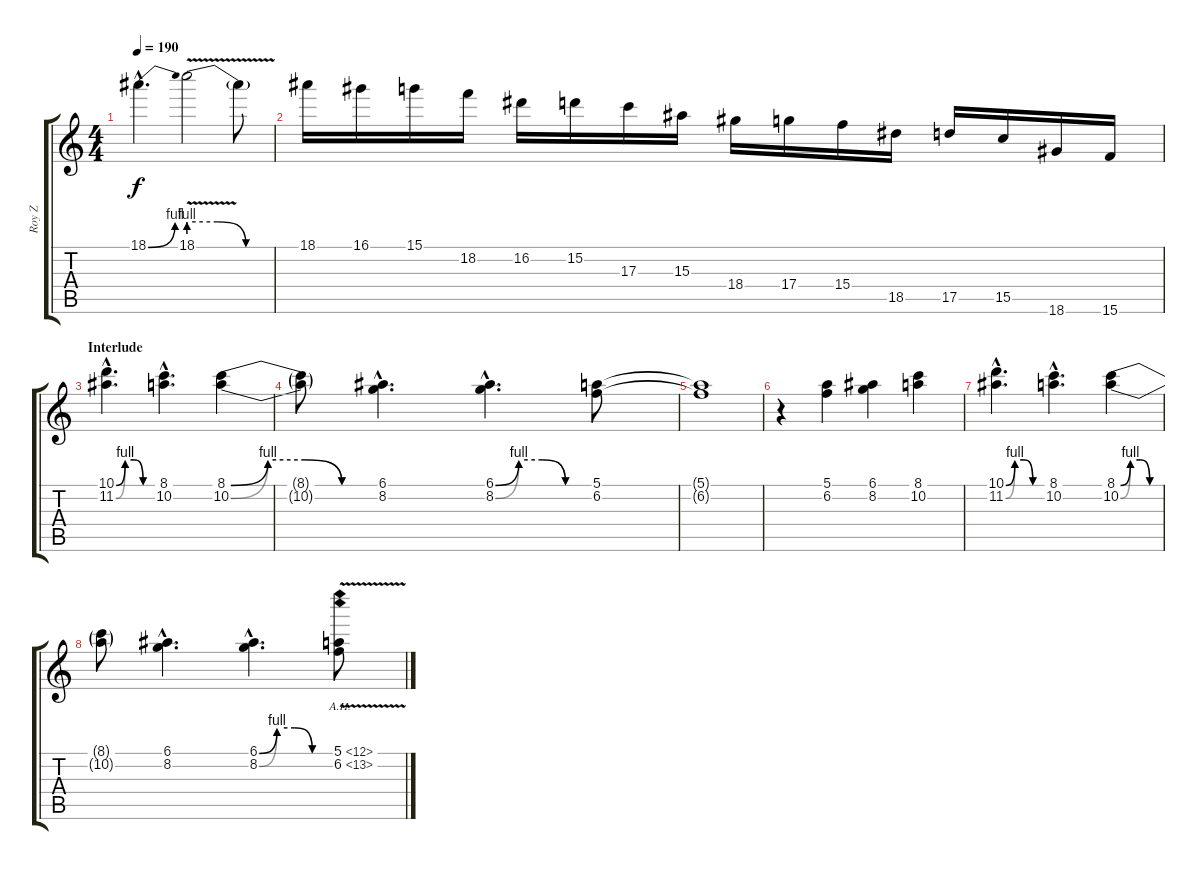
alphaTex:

\track ("Roy Z" "Roy Z") {instrument distortionguitar}
\staff {score tabs}
\tuning (E4 B3 G3 D3 A2 D2) {hide}
\ts (4 4)
\tempo 190
\clef g2
\ks c
18.1{be (bend 0 0 60 4) hac}.4{d dy f} 18.1{be (custom 0 4 20 4 40 0 60 0) v}.2 18.1{t}.8 |
18.1.16 16.1.16 15.1.16 18.2.16 16.2.16 15.2.16 17.3.16 15.3.16 18.4.16 17.4.16 15.4.16 18.5.16 17.5.16 15.5.16 18.6.16 15.6.16 |
\section ("" "Interlude")
(10.1{be (custom 0 0 15 4 30 4 45 0 60 0) hac} 11.2{be (custom 0 0 15 4 30 4 45 0 60 0) hac}).4{d} (8.1{hac} 10.2{hac}).4{d} (8.1{be (custom 0 0 15 4 30 4 45 0 60 0)} 10.2{be (custom 0 0 15 4 30 4 45 0 60 0)}).4 |
(8.1{t} 10.2{t}).8 (6.1{hac} 8.2{hac}).4{d} (6.1{be (custom 0 0 15 4 30 4 45 0 60 0) hac} 8.2{be (custom 0 0 15 4 30 4 45 0 60 0) hac}).4{d} (5.1 6.2).8 |
(5.1{t} 6.2{t}).1 |
r.4 (5.1 6.2).4 (6.1 8.2).4 (8.1 10.2).4 |
(10.1{be (custom 0 0 15 4 30 4 45 0 60 0) hac} 11.2{be (custom 0 0 15 4 30 4 45 0 60 0) hac}).4{d} (8.1{hac} 10.2{hac}).4{d} (8.1{be (custom 0 0 15 4 30 4 45 0 60 0)} 10.2{be (custom 0 0 15 4 30 4 45 0 60 0)}).4 |
(8.1{t} 10.2{t}).8 (6.1{hac} 8.2{hac}).4{d} (6.1{be (custom 0 0 15 4 30 4 45 0 60 0) hac} 8.2{be (custom 0 0 15 4 30 4 45 0 60 0) hac}).4{d} (5.1{ah 7 v} 6.2{ah 7 v}).8
